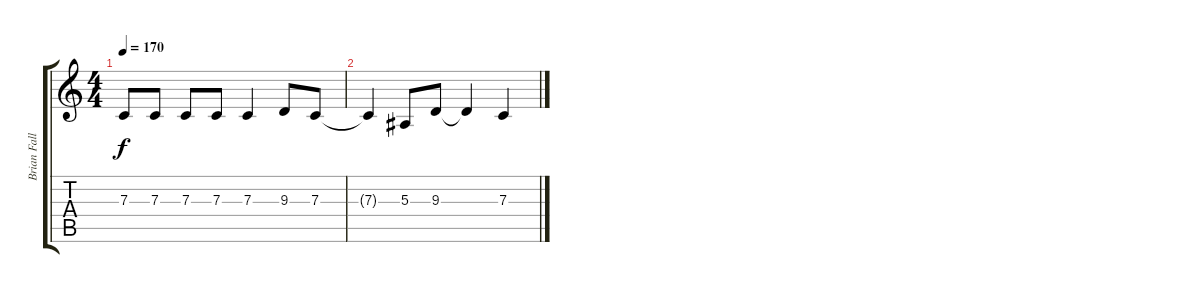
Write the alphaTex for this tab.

\track ("Brian Fallon - Vox" "Brian Fall") {instrument tenorsax}
\staff {score tabs}
\tuning (D4 A3 F3 C3 G2 D2) {hide}
\ts (4 4)
\tempo 170
\clef g2
\ks c
7.3.8{dy f} 7.3.8 7.3.8 7.3.8 7.3.4 9.3.8 7.3.8 |
7.3{t}.4 5.3.8 9.3.8 9.3{t}.4 7.3.4
